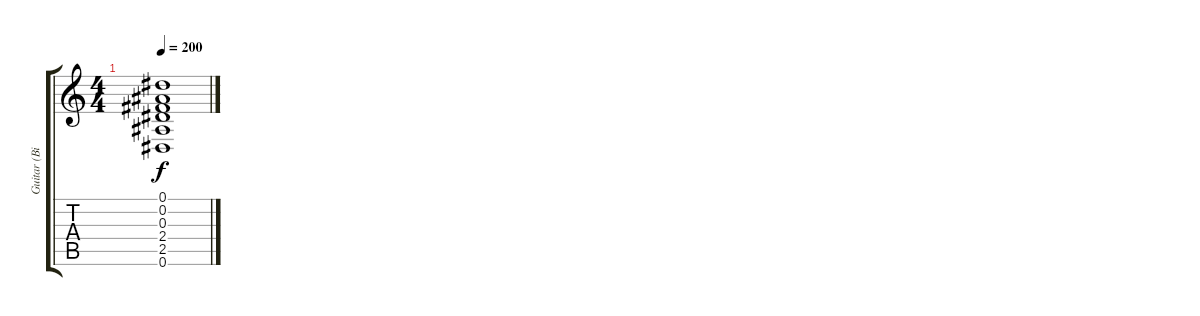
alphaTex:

\track ("Guitar (Billy)" "Guitar (Bi") {instrument electricguitarjazz}
\staff {score tabs}
\tuning (Eb4 Bb3 Gb3 Db3 Ab2 Eb2) {hide}
\ts (4 4)
\tempo 200
\clef g2
\ks c
(0.1{t} 0.2{t} 0.3{t} 2.4{t} 2.5{t} 0.6{t}).1{dy f}
